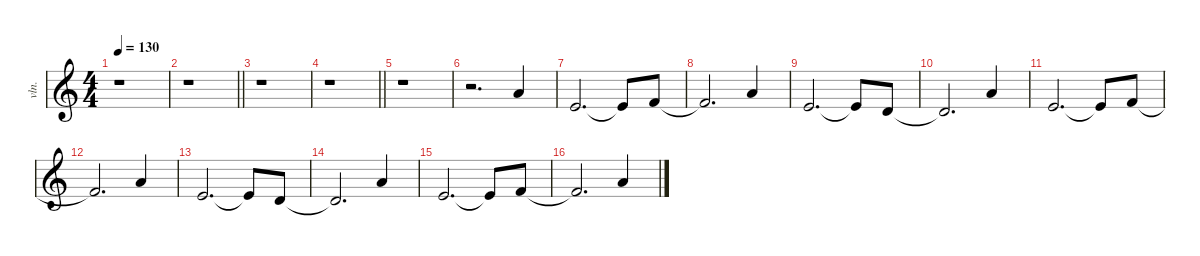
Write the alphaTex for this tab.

\defaultSystemsLayout 4
\hideDynamics
\bracketExtendMode nobrackets
\otherSystemsTrackNameOrientation horizontal
\track ("Strings 1" "vln.") {defaultSystemsLayout 8 instrument stringensemble1}
\staff {score}
\tuning (E4 B3 G3 D3 A2 E2)
\ts (4 4)
\tempo 130
\clef g2
\ks c
r.1{dy f beam Down} |
\barLineRight lightlight
r.1{beam Down} |
r.1{beam Down} |
\barLineRight lightlight
r.1{beam Down} |
r.1{beam Down} |
r.2{d beam Down} 5.1.4{beam Up} |
0.1.2{d beam Up} 0.1{t}.8{beam Up} 1.1.8{beam Up} |
1.1{t}.2{d beam Up} 5.1.4{beam Up} |
0.1.2{d beam Up} 0.1{t}.8{beam Up} 3.2.8{beam Up} |
3.2{t}.2{d beam Up} 5.1.4{beam Up} |
0.1.2{d beam Up} 0.1{t}.8{beam Up} 1.1.8{beam Up} |
1.1{t}.2{d beam Up} 5.1.4{beam Up} |
0.1.2{d beam Up} 0.1{t}.8{beam Up} 3.2.8{beam Up} |
3.2{t}.2{d beam Up} 5.1.4{beam Up} |
0.1.2{d beam Up} 0.1{t}.8{beam Up} 1.1.8{beam Up} |
1.1{t}.2{d beam Up} 5.1.4{beam Up}
